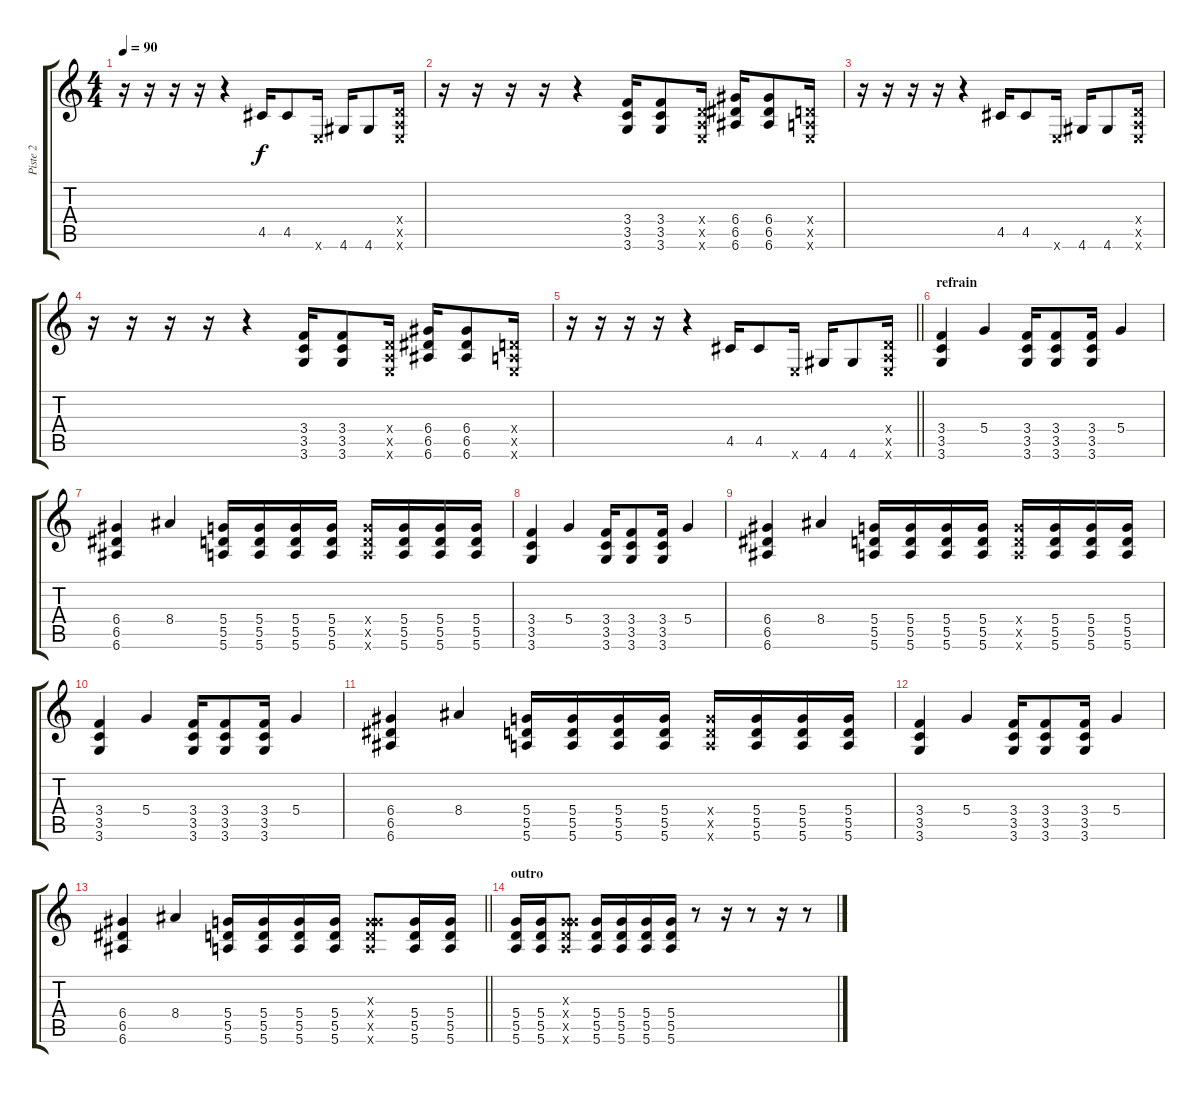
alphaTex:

\track ("Piste 2" "Piste 2") {instrument overdrivenguitar}
\staff {score tabs}
\tuning (E4 B3 G3 D3 A2 E2) {hide}
\ts (4 4)
\tempo 90
\clef g2
\ks c
r.16{dy f} r.16 r.16 r.16 r.4 4.5.16 4.5.8 0.6{x}.16 4.6.16 4.6.8 (0.4{x} 0.5{x} 0.6{x}).16 |
r.16{volume 13} r.16 r.16 r.16 r.4 (3.4 3.5 3.6).16 (3.4 3.5 3.6).8 (0.4{x} 0.5{x} 0.6{x}).16 (6.4 6.5 6.6).16 (6.4 6.5 6.6).8 (0.4{x} 0.5{x} 0.6{x}).16 |
r.16 r.16 r.16 r.16 r.4 4.5.16 4.5.8 0.6{x}.16 4.6.16 4.6.8 (0.4{x} 0.5{x} 0.6{x}).16 |
r.16{volume 13} r.16 r.16 r.16 r.4 (3.4 3.5 3.6).16 (3.4 3.5 3.6).8 (0.4{x} 0.5{x} 0.6{x}).16 (6.4 6.5 6.6).16 (6.4 6.5 6.6).8 (0.4{x} 0.5{x} 0.6{x}).16 |
\barLineRight lightlight
r.16 r.16 r.16 r.16 r.4 4.5.16 4.5.8 0.6{x}.16 4.6.16 4.6.8 (0.4{x} 0.5{x} 0.6{x}).16 |
\section ("" "refrain")
(3.4 3.5 3.6).4{instrument distortionguitar} 5.4.4 (3.4 3.5 3.6).16 (3.4 3.5 3.6).8 (3.4 3.5 3.6).16 5.4.4 |
(6.4 6.5 6.6).4 8.4.4 (5.4 5.5 5.6).16 (5.4 5.5 5.6).16 (5.4 5.5 5.6).16 (5.4 5.5 5.6).16 (5.4{x} 5.5{x} 5.6{x}).16 (5.4 5.5 5.6).16 (5.4 5.5 5.6).16 (5.4 5.5 5.6).16 |
(3.4 3.5 3.6).4{instrument distortionguitar} 5.4.4 (3.4 3.5 3.6).16 (3.4 3.5 3.6).8 (3.4 3.5 3.6).16 5.4.4 |
(6.4 6.5 6.6).4 8.4.4 (5.4 5.5 5.6).16 (5.4 5.5 5.6).16 (5.4 5.5 5.6).16 (5.4 5.5 5.6).16 (5.4{x} 5.5{x} 5.6{x}).16 (5.4 5.5 5.6).16 (5.4 5.5 5.6).16 (5.4 5.5 5.6).16 |
(3.4 3.5 3.6).4{instrument distortionguitar} 5.4.4 (3.4 3.5 3.6).16 (3.4 3.5 3.6).8 (3.4 3.5 3.6).16 5.4.4 |
(6.4 6.5 6.6).4 8.4.4 (5.4 5.5 5.6).16 (5.4 5.5 5.6).16 (5.4 5.5 5.6).16 (5.4 5.5 5.6).16 (5.4{x} 5.5{x} 5.6{x}).16 (5.4 5.5 5.6).16 (5.4 5.5 5.6).16 (5.4 5.5 5.6).16 |
(3.4 3.5 3.6).4{instrument distortionguitar} 5.4.4 (3.4 3.5 3.6).16 (3.4 3.5 3.6).8 (3.4 3.5 3.6).16 5.4.4 |
\barLineRight lightlight
(6.4 6.5 6.6).4 8.4.4 (5.4 5.5 5.6).16 (5.4 5.5 5.6).16 (5.4 5.5 5.6).16 (5.4 5.5 5.6).16 (0.3{x} 5.4{x} 5.5{x} 5.6{x}).8 (5.4 5.5 5.6).16 (5.4 5.5 5.6).16 |
\section ("" "outro")
(5.4 5.5 5.6).16 (5.4 5.5 5.6).16 (0.3{x} 5.4{x} 5.5{x} 5.6{x}).8 (5.4 5.5 5.6).16 (5.4 5.5 5.6).16 (5.4 5.5 5.6).16 (5.4 5.5 5.6).16 r.8{instrument electricguitarclean} r.16 r.8 r.16 r.8
